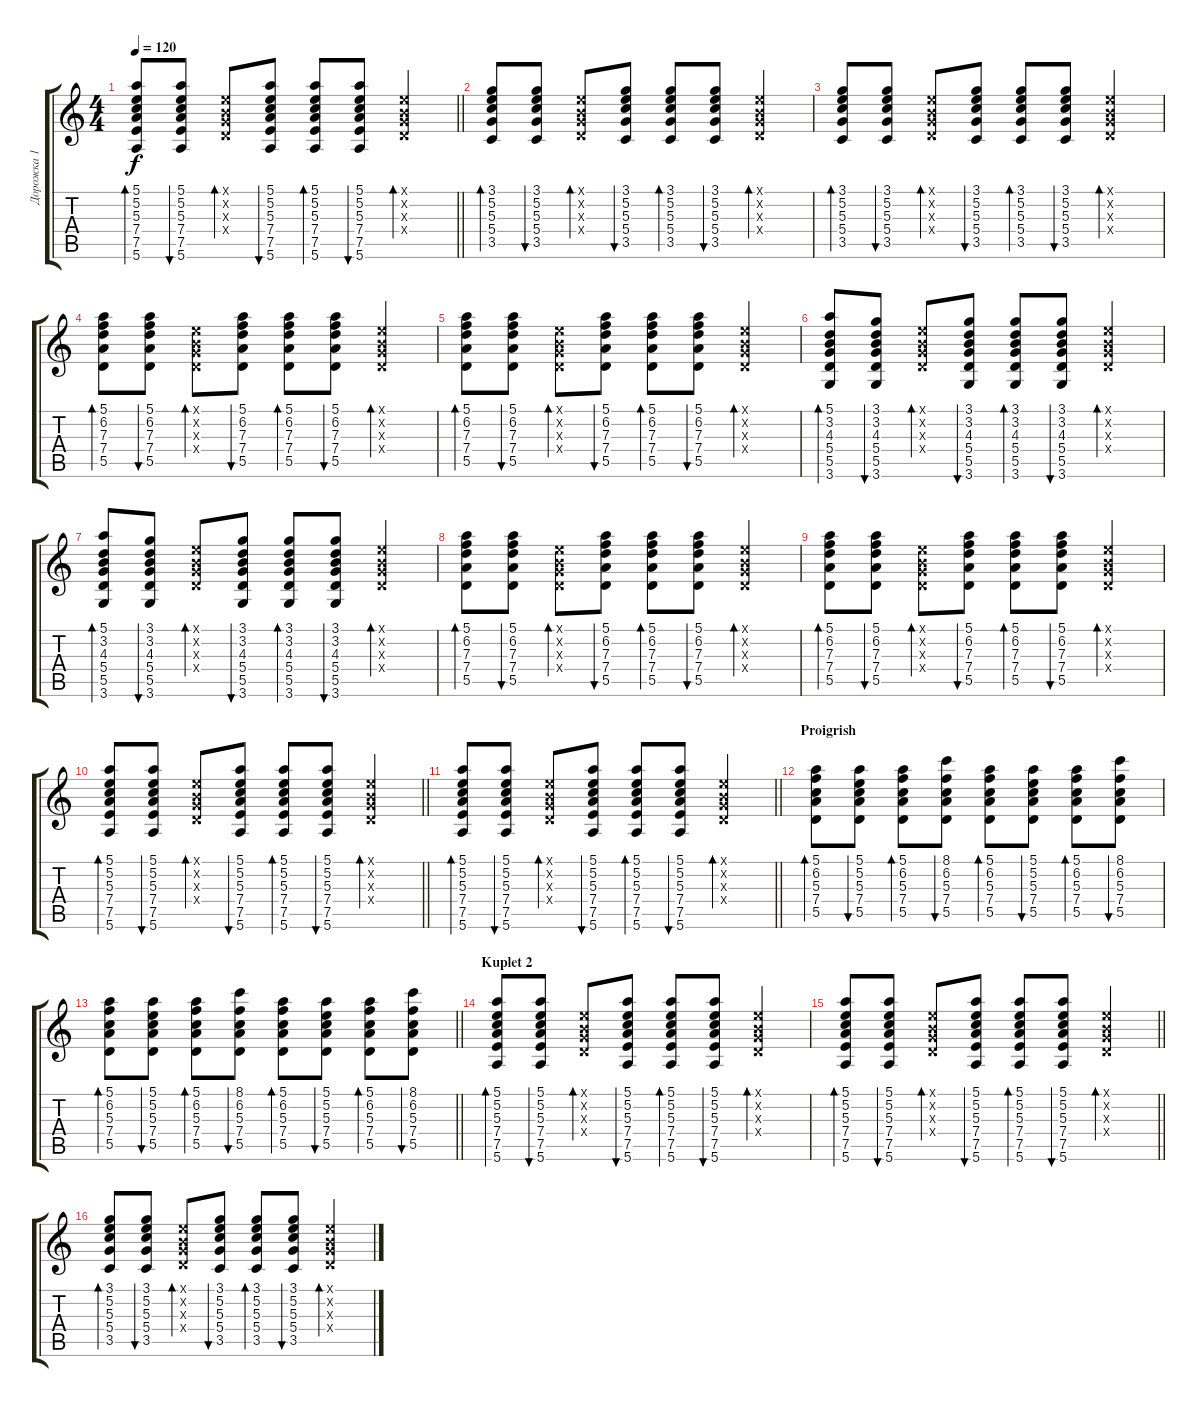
\track ("Дорожка 1" "Дорожка 1") {instrument acousticguitarsteel}
\staff {score tabs}
\tuning (E4 B3 G3 D3 A2 E2) {hide}
\ts (4 4)
\tempo 120
\clef g2
\barLineRight lightlight
\ks c
(5.1 5.2 5.3 7.4 7.5 5.6).8{bd 30 dy f} (5.1 5.2 5.3 7.4 7.5 5.6).8{bu 30} (0.1{x} 0.2{x} 0.3{x} 0.4{x}).8{bd 30} (5.1 5.2 5.3 7.4 7.5 5.6).8{bu 30} (5.1 5.2 5.3 7.4 7.5 5.6).8{bd 30} (5.1 5.2 5.3 7.4 7.5 5.6).8{bu 30} (0.1{x} 0.2{x} 0.3{x} 0.4{x}).4{bd 30} |
(3.1 5.2 5.3 5.4 3.5).8{bd 30} (3.1 5.2 5.3 5.4 3.5).8{bu 30} (0.1{x} 0.2{x} 0.3{x} 0.4{x}).8{bd 30} (3.1 5.2 5.3 5.4 3.5).8{bu 30} (3.1 5.2 5.3 5.4 3.5).8{bd 30} (3.1 5.2 5.3 5.4 3.5).8{bu 30} (0.1{x} 0.2{x} 0.3{x} 0.4{x}).4{bd 30} |
(3.1 5.2 5.3 5.4 3.5).8{bd 30} (3.1 5.2 5.3 5.4 3.5).8{bu 30} (0.1{x} 0.2{x} 0.3{x} 0.4{x}).8{bd 30} (3.1 5.2 5.3 5.4 3.5).8{bu 30} (3.1 5.2 5.3 5.4 3.5).8{bd 30} (3.1 5.2 5.3 5.4 3.5).8{bu 30} (0.1{x} 0.2{x} 0.3{x} 0.4{x}).4{bd 30} |
(5.1 6.2 7.3 7.4 5.5).8{bd 30} (5.1 6.2 7.3 7.4 5.5).8{bu 30} (0.1{x} 0.2{x} 0.3{x} 0.4{x}).8{bd 30} (5.1 6.2 7.3 7.4 5.5).8{bu 30} (5.1 6.2 7.3 7.4 5.5).8{bd 30} (5.1 6.2 7.3 7.4 5.5).8{bu 30} (0.1{x} 0.2{x} 0.3{x} 0.4{x}).4{bd 30} |
(5.1 6.2 7.3 7.4 5.5).8{bd 30} (5.1 6.2 7.3 7.4 5.5).8{bu 30} (0.1{x} 0.2{x} 0.3{x} 0.4{x}).8{bd 30} (5.1 6.2 7.3 7.4 5.5).8{bu 30} (5.1 6.2 7.3 7.4 5.5).8{bd 30} (5.1 6.2 7.3 7.4 5.5).8{bu 30} (0.1{x} 0.2{x} 0.3{x} 0.4{x}).4{bd 30} |
(5.1 3.2 4.3 5.4 5.5 3.6).8{bd 30} (3.1 3.2 4.3 5.4 5.5 3.6).8{bu 30} (0.1{x} 0.2{x} 0.3{x} 0.4{x}).8{bd 30} (3.1 3.2 4.3 5.4 5.5 3.6).8{bu 30} (3.1 3.2 4.3 5.4 5.5 3.6).8{bd 30} (3.1 3.2 4.3 5.4 5.5 3.6).8{bu 30} (0.1{x} 0.2{x} 0.3{x} 0.4{x}).4{bd 30} |
(5.1 3.2 4.3 5.4 5.5 3.6).8{bd 30} (3.1 3.2 4.3 5.4 5.5 3.6).8{bu 30} (0.1{x} 0.2{x} 0.3{x} 0.4{x}).8{bd 30} (3.1 3.2 4.3 5.4 5.5 3.6).8{bu 30} (3.1 3.2 4.3 5.4 5.5 3.6).8{bd 30} (3.1 3.2 4.3 5.4 5.5 3.6).8{bu 30} (0.1{x} 0.2{x} 0.3{x} 0.4{x}).4{bd 30} |
(5.1 6.2 7.3 7.4 5.5).8{bd 30} (5.1 6.2 7.3 7.4 5.5).8{bu 30} (0.1{x} 0.2{x} 0.3{x} 0.4{x}).8{bd 30} (5.1 6.2 7.3 7.4 5.5).8{bu 30} (5.1 6.2 7.3 7.4 5.5).8{bd 30} (5.1 6.2 7.3 7.4 5.5).8{bu 30} (0.1{x} 0.2{x} 0.3{x} 0.4{x}).4{bd 30} |
(5.1 6.2 7.3 7.4 5.5).8{bd 30} (5.1 6.2 7.3 7.4 5.5).8{bu 30} (0.1{x} 0.2{x} 0.3{x} 0.4{x}).8{bd 30} (5.1 6.2 7.3 7.4 5.5).8{bu 30} (5.1 6.2 7.3 7.4 5.5).8{bd 30} (5.1 6.2 7.3 7.4 5.5).8{bu 30} (0.1{x} 0.2{x} 0.3{x} 0.4{x}).4{bd 30} |
\barLineRight lightlight
(5.1 5.2 5.3 7.4 7.5 5.6).8{bd 30} (5.1 5.2 5.3 7.4 7.5 5.6).8{bu 30} (0.1{x} 0.2{x} 0.3{x} 0.4{x}).8{bd 30} (5.1 5.2 5.3 7.4 7.5 5.6).8{bu 30} (5.1 5.2 5.3 7.4 7.5 5.6).8{bd 30} (5.1 5.2 5.3 7.4 7.5 5.6).8{bu 30} (0.1{x} 0.2{x} 0.3{x} 0.4{x}).4{bd 30} |
\barLineRight lightlight
(5.1 5.2 5.3 7.4 7.5 5.6).8{bd 30} (5.1 5.2 5.3 7.4 7.5 5.6).8{bu 30} (0.1{x} 0.2{x} 0.3{x} 0.4{x}).8{bd 30} (5.1 5.2 5.3 7.4 7.5 5.6).8{bu 30} (5.1 5.2 5.3 7.4 7.5 5.6).8{bd 30} (5.1 5.2 5.3 7.4 7.5 5.6).8{bu 30} (0.1{x} 0.2{x} 0.3{x} 0.4{x}).4{bd 30} |
\section ("" "Proigrish")
(5.1 6.2 5.3 7.4 5.5).8{bd 30} (5.1 5.2 5.3 7.4 5.5).8{bu 30} (5.1 6.2 5.3 7.4 5.5).8{bd 30} (8.1 6.2 5.3 7.4 5.5).8{bu 30} (5.1 6.2 5.3 7.4 5.5).8{bd 30} (5.1 5.2 5.3 7.4 5.5).8{bu 30} (5.1 6.2 5.3 7.4 5.5).8{bd 30} (8.1 6.2 5.3 7.4 5.5).8{bu 30} |
\barLineRight lightlight
(5.1 6.2 5.3 7.4 5.5).8{bd 30} (5.1 5.2 5.3 7.4 5.5).8{bu 30} (5.1 6.2 5.3 7.4 5.5).8{bd 30} (8.1 6.2 5.3 7.4 5.5).8{bu 30} (5.1 6.2 5.3 7.4 5.5).8{bd 30} (5.1 5.2 5.3 7.4 5.5).8{bu 30} (5.1 6.2 5.3 7.4 5.5).8{bd 30} (8.1 6.2 5.3 7.4 5.5).8{bu 30} |
\section ("" "Kuplet 2")
(5.1 5.2 5.3 7.4 7.5 5.6).8{bd 30} (5.1 5.2 5.3 7.4 7.5 5.6).8{bu 30} (0.1{x} 0.2{x} 0.3{x} 0.4{x}).8{bd 30} (5.1 5.2 5.3 7.4 7.5 5.6).8{bu 30} (5.1 5.2 5.3 7.4 7.5 5.6).8{bd 30} (5.1 5.2 5.3 7.4 7.5 5.6).8{bu 30} (0.1{x} 0.2{x} 0.3{x} 0.4{x}).4{bd 30} |
\barLineRight lightlight
(5.1 5.2 5.3 7.4 7.5 5.6).8{bd 30} (5.1 5.2 5.3 7.4 7.5 5.6).8{bu 30} (0.1{x} 0.2{x} 0.3{x} 0.4{x}).8{bd 30} (5.1 5.2 5.3 7.4 7.5 5.6).8{bu 30} (5.1 5.2 5.3 7.4 7.5 5.6).8{bd 30} (5.1 5.2 5.3 7.4 7.5 5.6).8{bu 30} (0.1{x} 0.2{x} 0.3{x} 0.4{x}).4{bd 30} |
(3.1 5.2 5.3 5.4 3.5).8{bd 30} (3.1 5.2 5.3 5.4 3.5).8{bu 30} (0.1{x} 0.2{x} 0.3{x} 0.4{x}).8{bd 30} (3.1 5.2 5.3 5.4 3.5).8{bu 30} (3.1 5.2 5.3 5.4 3.5).8{bd 30} (3.1 5.2 5.3 5.4 3.5).8{bu 30} (0.1{x} 0.2{x} 0.3{x} 0.4{x}).4{bd 30}
